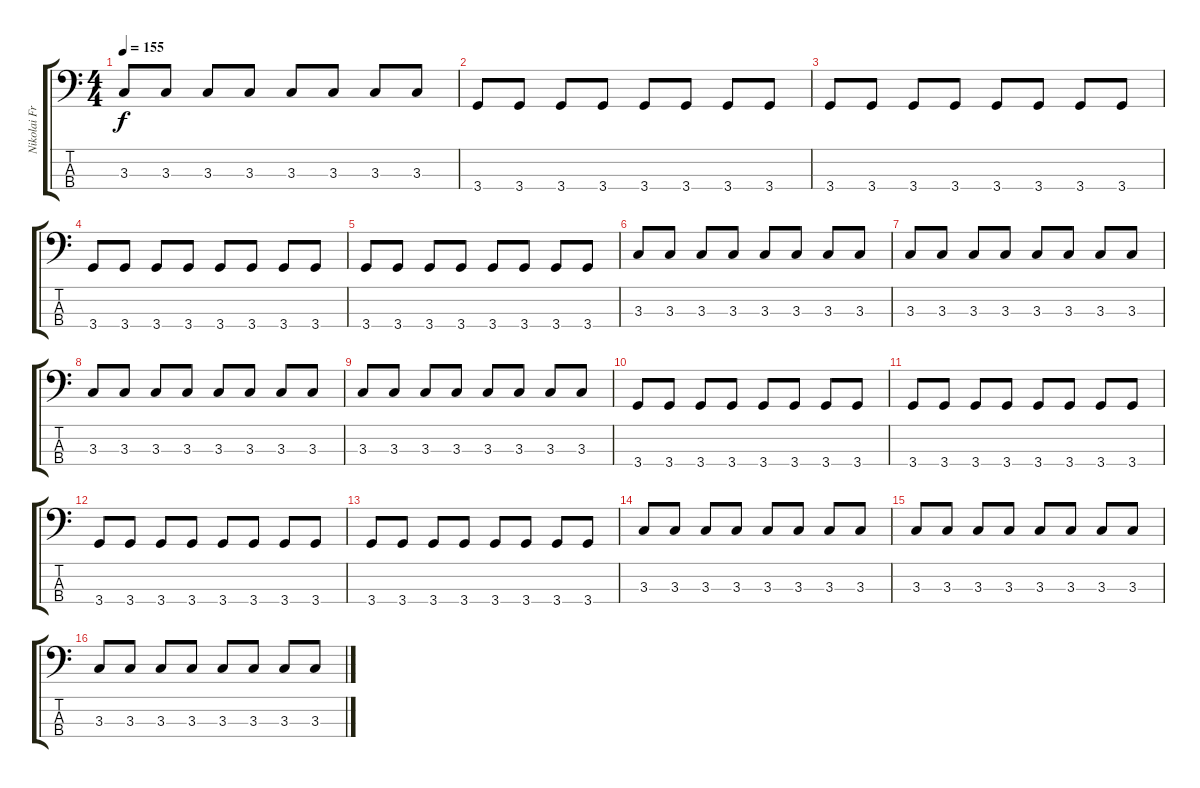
\track ("Nikolai Fraiture" "Nikolai Fr") {instrument electricbasspick}
\staff {score tabs}
\tuning (G2 D2 A1 E1) {hide}
\ts (4 4)
\tempo 155
\clef f4
\ks c
3.3.8{dy f} 3.3.8 3.3.8 3.3.8 3.3.8 3.3.8 3.3.8 3.3.8 |
3.4.8 3.4.8 3.4.8 3.4.8 3.4.8 3.4.8 3.4.8 3.4.8 |
3.4.8 3.4.8 3.4.8 3.4.8 3.4.8 3.4.8 3.4.8 3.4.8 |
3.4.8 3.4.8 3.4.8 3.4.8 3.4.8 3.4.8 3.4.8 3.4.8 |
3.4.8 3.4.8 3.4.8 3.4.8 3.4.8 3.4.8 3.4.8 3.4.8 |
3.3.8 3.3.8 3.3.8 3.3.8 3.3.8 3.3.8 3.3.8 3.3.8 |
3.3.8 3.3.8 3.3.8 3.3.8 3.3.8 3.3.8 3.3.8 3.3.8 |
3.3.8 3.3.8 3.3.8 3.3.8 3.3.8 3.3.8 3.3.8 3.3.8 |
3.3.8 3.3.8 3.3.8 3.3.8 3.3.8 3.3.8 3.3.8 3.3.8 |
3.4.8 3.4.8 3.4.8 3.4.8 3.4.8 3.4.8 3.4.8 3.4.8 |
3.4.8 3.4.8 3.4.8 3.4.8 3.4.8 3.4.8 3.4.8 3.4.8 |
3.4.8 3.4.8 3.4.8 3.4.8 3.4.8 3.4.8 3.4.8 3.4.8 |
3.4.8 3.4.8 3.4.8 3.4.8 3.4.8 3.4.8 3.4.8 3.4.8 |
3.3.8 3.3.8 3.3.8 3.3.8 3.3.8 3.3.8 3.3.8 3.3.8 |
3.3.8 3.3.8 3.3.8 3.3.8 3.3.8 3.3.8 3.3.8 3.3.8 |
3.3.8 3.3.8 3.3.8 3.3.8 3.3.8 3.3.8 3.3.8 3.3.8
